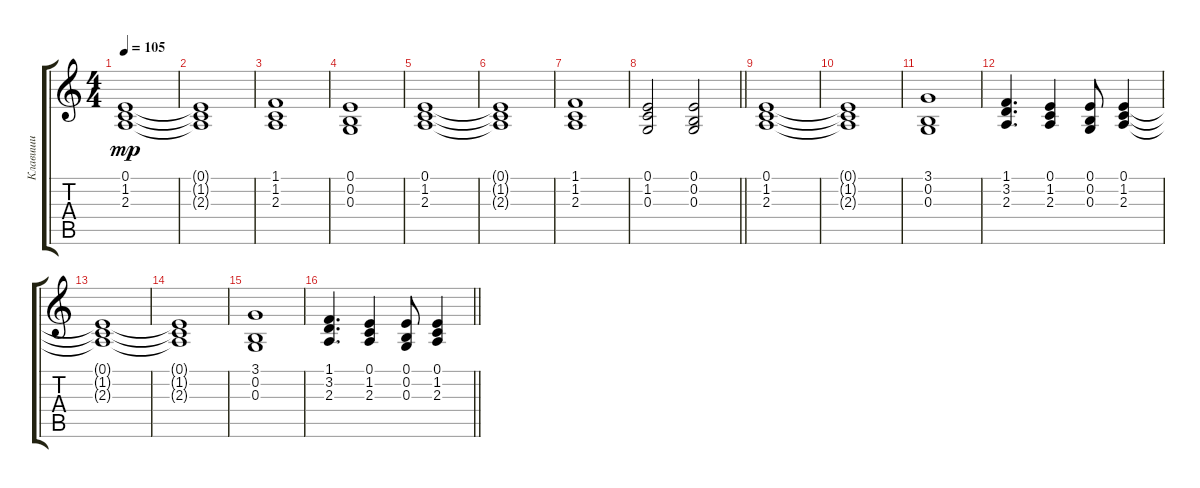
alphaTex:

\track ("Клавиши " "Клавиши ") {instrument synthstrings1}
\staff {score tabs}
\tuning (E4 B3 G3 D3 A2 E2) {hide}
\ts (4 4)
\tempo 105
\clef g2
\ks c
(0.1 1.2 2.3).1{dy mp} |
(0.1{t} 1.2{t} 2.3{t}).1 |
(1.1 1.2 2.3).1 |
(0.1 0.2 0.3).1 |
(0.1 1.2 2.3).1 |
(0.1{t} 1.2{t} 2.3{t}).1 |
(1.1 1.2 2.3).1 |
\barLineRight lightlight
(0.1 1.2 0.3).2 (0.1 0.2 0.3).2 |
(0.1 1.2 2.3).1 |
(0.1{t} 1.2{t} 2.3{t}).1 |
(3.1 0.2 0.3).1 |
(1.1 3.2 2.3).4{d} (0.1 1.2 2.3).4 (0.1 0.2 0.3).8 (0.1 1.2 2.3).4 |
(0.1{t} 1.2{t} 2.3{t}).1 |
(0.1{t} 1.2{t} 2.3{t}).1 |
(3.1 0.2 0.3).1 |
\barLineRight lightlight
(1.1 3.2 2.3).4{d} (0.1 1.2 2.3).4 (0.1 0.2 0.3).8 (0.1 1.2 2.3).4
